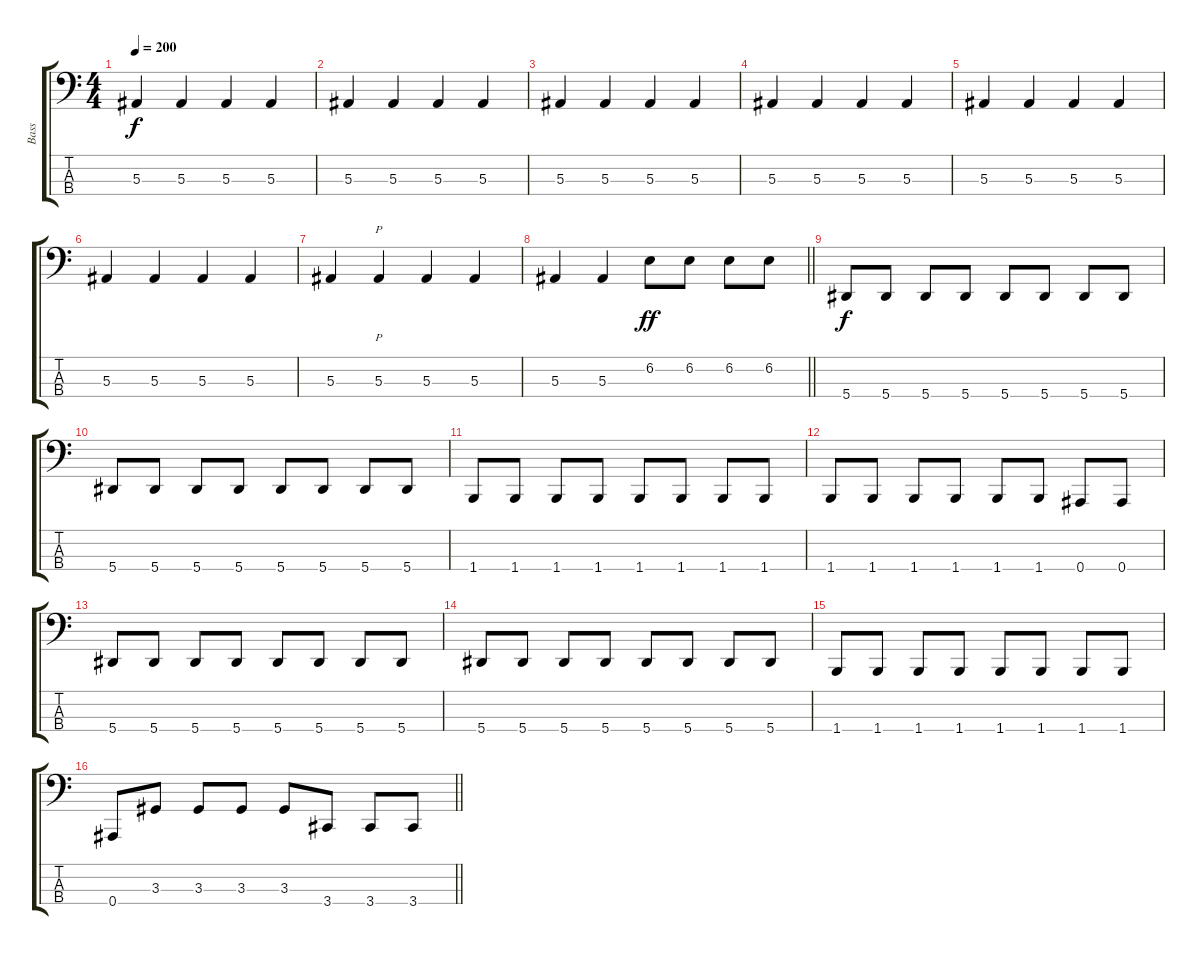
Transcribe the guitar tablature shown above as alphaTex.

\track ("Bass" "Bass") {instrument electricbassfinger}
\staff {score tabs}
\tuning (Eb2 Bb1 F1 Bb0) {hide}
\ts (4 4)
\section ("" "")
\tempo 200
\clef f4
\ks c
5.3.4{dy f} 5.3.4 5.3.4 5.3.4 |
5.3.4 5.3.4 5.3.4 5.3.4 |
5.3.4 5.3.4 5.3.4 5.3.4 |
5.3.4 5.3.4 5.3.4 5.3.4 |
5.3.4 5.3.4 5.3.4 5.3.4 |
5.3.4 5.3.4 5.3.4 5.3.4 |
5.3.4 5.3.4{p} 5.3.4 5.3.4 |
\barLineRight lightlight
5.3.4 5.3.4 6.2.8{dy ff} 6.2.8 6.2.8 6.2.8 |
\section ("" "")
5.4.8{dy f} 5.4.8 5.4.8 5.4.8 5.4.8 5.4.8 5.4.8 5.4.8 |
5.4.8 5.4.8 5.4.8 5.4.8 5.4.8 5.4.8 5.4.8 5.4.8 |
1.4.8 1.4.8 1.4.8 1.4.8 1.4.8 1.4.8 1.4.8 1.4.8 |
1.4.8 1.4.8 1.4.8 1.4.8 1.4.8 1.4.8 0.4.8 0.4.8 |
5.4.8 5.4.8 5.4.8 5.4.8 5.4.8 5.4.8 5.4.8 5.4.8 |
5.4.8 5.4.8 5.4.8 5.4.8 5.4.8 5.4.8 5.4.8 5.4.8 |
1.4.8 1.4.8 1.4.8 1.4.8 1.4.8 1.4.8 1.4.8 1.4.8 |
\barLineRight lightlight
0.4.8 3.3.8 3.3.8 3.3.8 3.3.8 3.4.8 3.4.8 3.4.8
